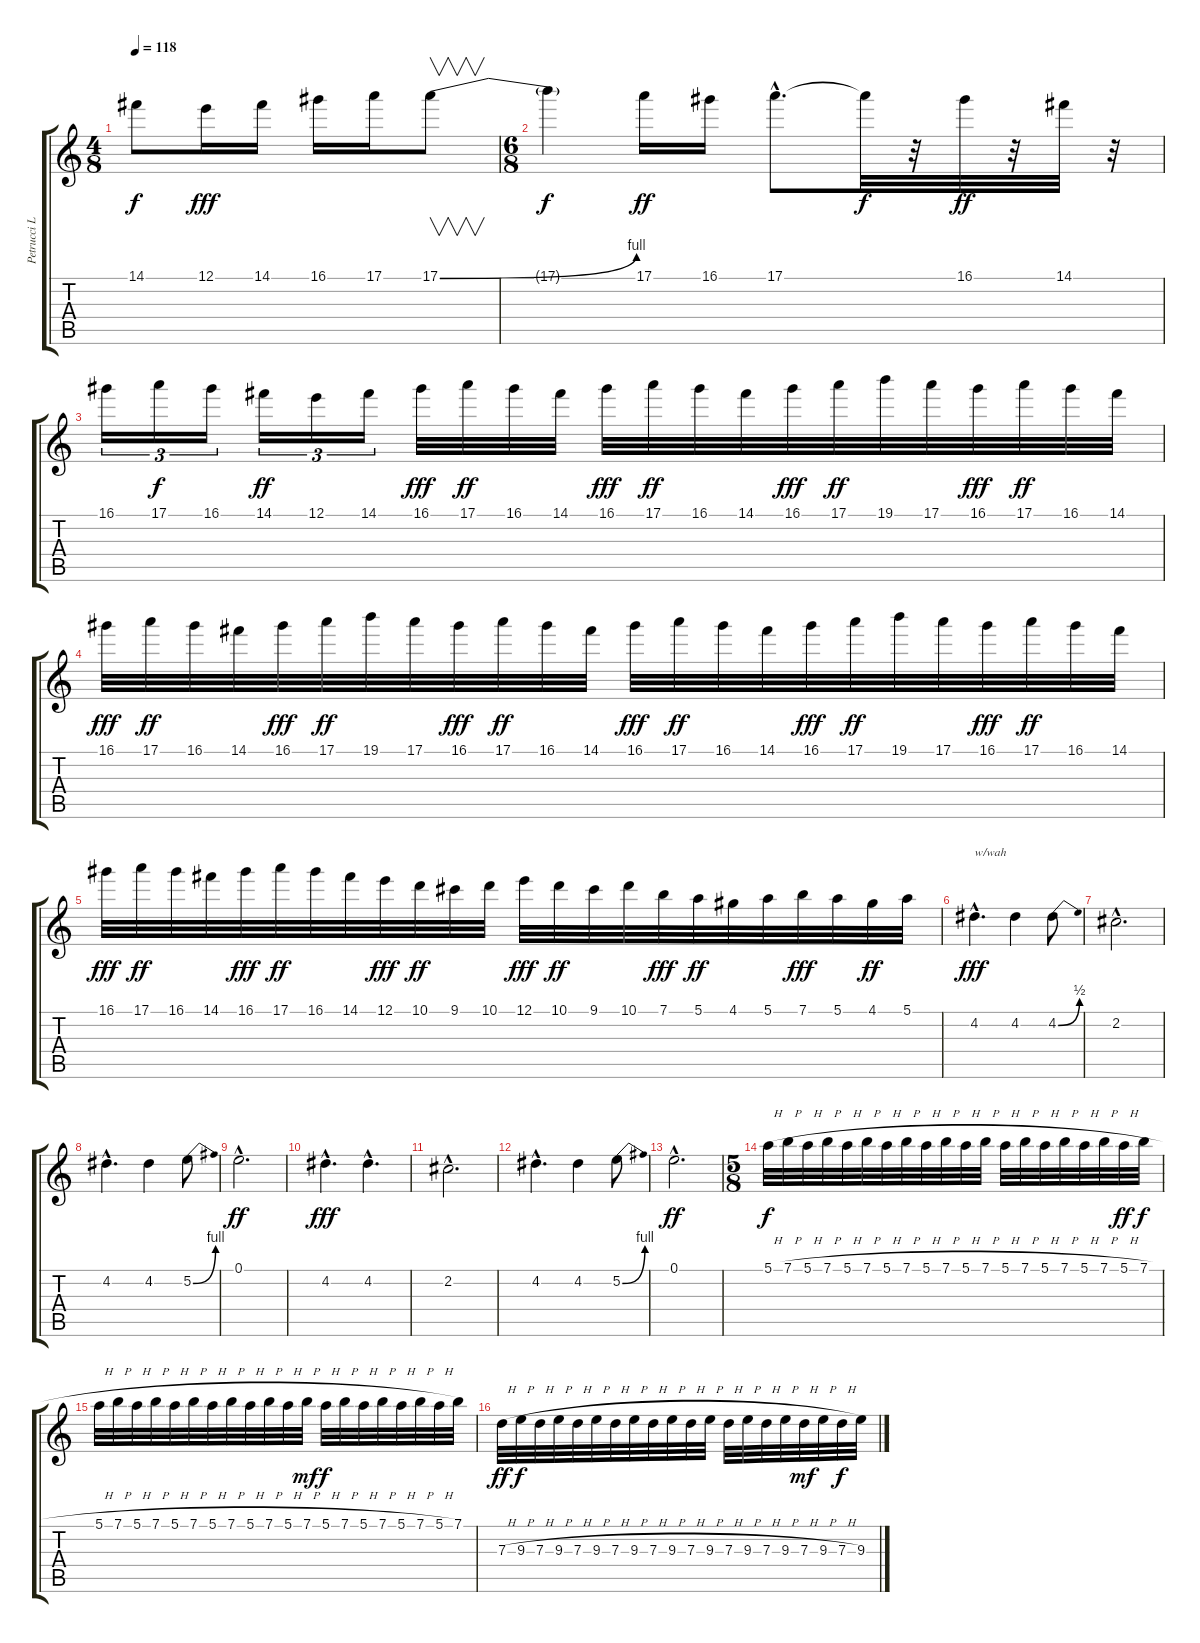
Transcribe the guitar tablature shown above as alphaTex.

\track ("Petrucci Lead" "Petrucci L") {instrument distortionguitar}
\staff {score tabs}
\tuning (E4 B3 G3 D3 A2 E2) {hide}
\ts (4 8)
\tempo 118
\clef g2
\ks c
14.1{t}.8{dy f} 12.1.16{dy fff} 14.1.16 16.1.16 17.1.16 17.1{be (bend 0 0 60 4)}.8{v} |
\ts (6 8)
17.1{t}.4{dy f} 17.1.16{dy ff} 16.1.16 17.1{hac}.8{d} 17.1{t}.32{dy f} r.32 16.1.32{dy ff} r.32 14.1.32 r.32 |
16.1.16{tu (3 2)} 17.1.16{tu (3 2) dy f} 16.1.16{tu (3 2)} 14.1.16{tu (3 2) dy ff} 12.1.16{tu (3 2)} 14.1.16{tu (3 2)} 16.1.32{dy fff} 17.1.32{dy ff} 16.1.32 14.1.32 16.1.32{dy fff} 17.1.32{dy ff} 16.1.32 14.1.32 16.1.32{dy fff} 17.1.32{dy ff} 19.1.32 17.1.32 16.1.32{dy fff} 17.1.32{dy ff} 16.1.32 14.1.32 |
16.1.32{dy fff} 17.1.32{dy ff} 16.1.32 14.1.32 16.1.32{dy fff} 17.1.32{dy ff} 19.1.32 17.1.32 16.1.32{dy fff} 17.1.32{dy ff} 16.1.32 14.1.32 16.1.32{dy fff} 17.1.32{dy ff} 16.1.32 14.1.32 16.1.32{dy fff} 17.1.32{dy ff} 19.1.32 17.1.32 16.1.32{dy fff} 17.1.32{dy ff} 16.1.32 14.1.32 |
16.1.32{dy fff} 17.1.32{dy ff} 16.1.32 14.1.32 16.1.32{dy fff} 17.1.32{dy ff} 16.1.32 14.1.32 12.1.32{dy fff} 10.1.32{dy ff} 9.1.32 10.1.32 12.1.32{dy fff} 10.1.32{dy ff} 9.1.32 10.1.32 7.1.32{dy fff} 5.1.32{dy ff} 4.1.32 5.1.32 7.1.32{dy fff} 5.1.32 4.1.32{dy ff} 5.1.32 |
4.2{hac}.4{d txt "w/wah" dy fff} 4.2.4 4.2{be (bend 0 0 60 2)}.8 |
2.2{hac}.2{d} |
4.2{hac}.4{d} 4.2.4 5.2{be (bend 0 0 60 4)}.8 |
0.1{hac}.2{d dy ff} |
4.2{hac}.4{d dy fff} 4.2{hac}.4{d} |
2.2{hac}.2{d} |
4.2{hac}.4{d} 4.2.4 5.2{be (bend 0 0 60 4)}.8 |
0.1{hac}.2{d dy ff} |
\ts (5 8)
5.1{h}.32{dy f} 7.1{h}.32 5.1{h}.32 7.1{h}.32 5.1{h}.32 7.1{h}.32 5.1{h}.32 7.1{h}.32 5.1{h}.32 7.1{h}.32 5.1{h}.32 7.1{h}.32 5.1{h}.32 7.1{h}.32 5.1{h}.32 7.1{h}.32 5.1{h}.32 7.1{h}.32 5.1{h}.32{dy ff} 7.1{h}.32{dy f} |
5.1{h}.32 7.1{h}.32 5.1{h}.32 7.1{h}.32 5.1{h}.32 7.1{h}.32 5.1{h}.32 7.1{h}.32 5.1{h}.32 7.1{h}.32 5.1{h}.32 7.1{h}.32{dy mf} 5.1{h}.32{dy f} 7.1{h}.32 5.1{h}.32 7.1{h}.32 5.1{h}.32 7.1{h}.32 5.1{h}.32 7.1.32 |
7.3{h}.32{dy ff} 9.3{h}.32{dy f} 7.3{h}.32 9.3{h}.32 7.3{h}.32 9.3{h}.32 7.3{h}.32 9.3{h}.32 7.3{h}.32 9.3{h}.32 7.3{h}.32 9.3{h}.32 7.3{h}.32 9.3{h}.32 7.3{h}.32 9.3{h}.32 7.3{h}.32{dy mf} 9.3{h}.32 7.3{h}.32{dy f} 9.3{h}.32
